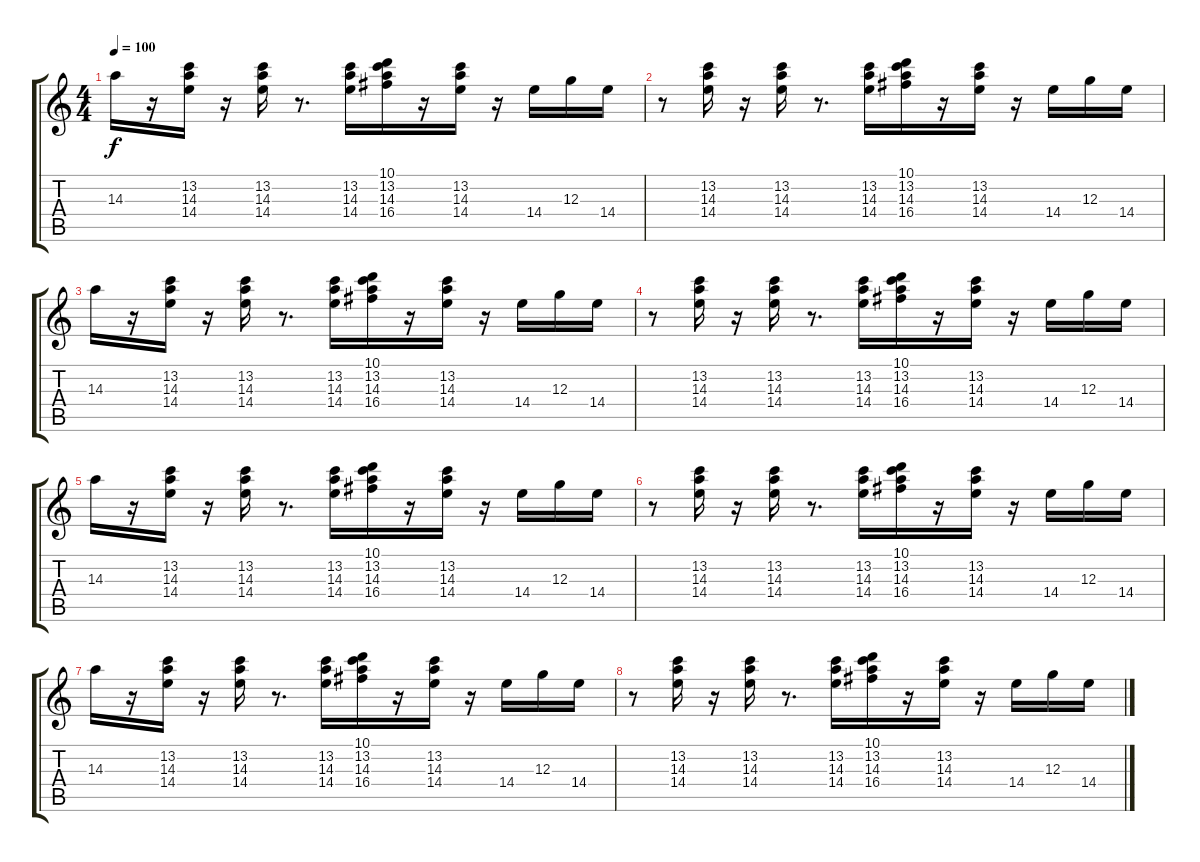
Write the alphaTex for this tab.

\track "" {instrument acousticguitarnylon}
\staff {score tabs}
\tuning (E4 B3 G3 D3 A2 E2) {hide}
\ts (4 4)
\tempo 100
\clef g2
\ks c
14.3.16{dy f} r.16 (13.2 14.3 14.4).16 r.16 (13.2 14.3 14.4).16 r.8{d} (13.2 14.3 14.4).16 (10.1 13.2 14.3 16.4).16 r.16 (13.2 14.3 14.4).16 r.16 14.4.16 12.3.16 14.4.16 |
r.8 (13.2 14.3 14.4).16 r.16 (13.2 14.3 14.4).16 r.8{d} (13.2 14.3 14.4).16 (10.1 13.2 14.3 16.4).16 r.16 (13.2 14.3 14.4).16 r.16 14.4.16 12.3.16 14.4.16 |
14.3.16 r.16 (13.2 14.3 14.4).16 r.16 (13.2 14.3 14.4).16 r.8{d} (13.2 14.3 14.4).16 (10.1 13.2 14.3 16.4).16 r.16 (13.2 14.3 14.4).16 r.16 14.4.16 12.3.16 14.4.16 |
r.8 (13.2 14.3 14.4).16 r.16 (13.2 14.3 14.4).16 r.8{d} (13.2 14.3 14.4).16 (10.1 13.2 14.3 16.4).16 r.16 (13.2 14.3 14.4).16 r.16 14.4.16 12.3.16 14.4.16 |
14.3.16 r.16 (13.2 14.3 14.4).16 r.16 (13.2 14.3 14.4).16 r.8{d} (13.2 14.3 14.4).16 (10.1 13.2 14.3 16.4).16 r.16 (13.2 14.3 14.4).16 r.16 14.4.16 12.3.16 14.4.16 |
r.8 (13.2 14.3 14.4).16 r.16 (13.2 14.3 14.4).16 r.8{d} (13.2 14.3 14.4).16 (10.1 13.2 14.3 16.4).16 r.16 (13.2 14.3 14.4).16 r.16 14.4.16 12.3.16 14.4.16 |
14.3.16 r.16 (13.2 14.3 14.4).16 r.16 (13.2 14.3 14.4).16 r.8{d} (13.2 14.3 14.4).16 (10.1 13.2 14.3 16.4).16 r.16 (13.2 14.3 14.4).16 r.16 14.4.16 12.3.16 14.4.16 |
r.8 (13.2 14.3 14.4).16 r.16 (13.2 14.3 14.4).16 r.8{d} (13.2 14.3 14.4).16 (10.1 13.2 14.3 16.4).16 r.16 (13.2 14.3 14.4).16 r.16 14.4.16 12.3.16 14.4.16
